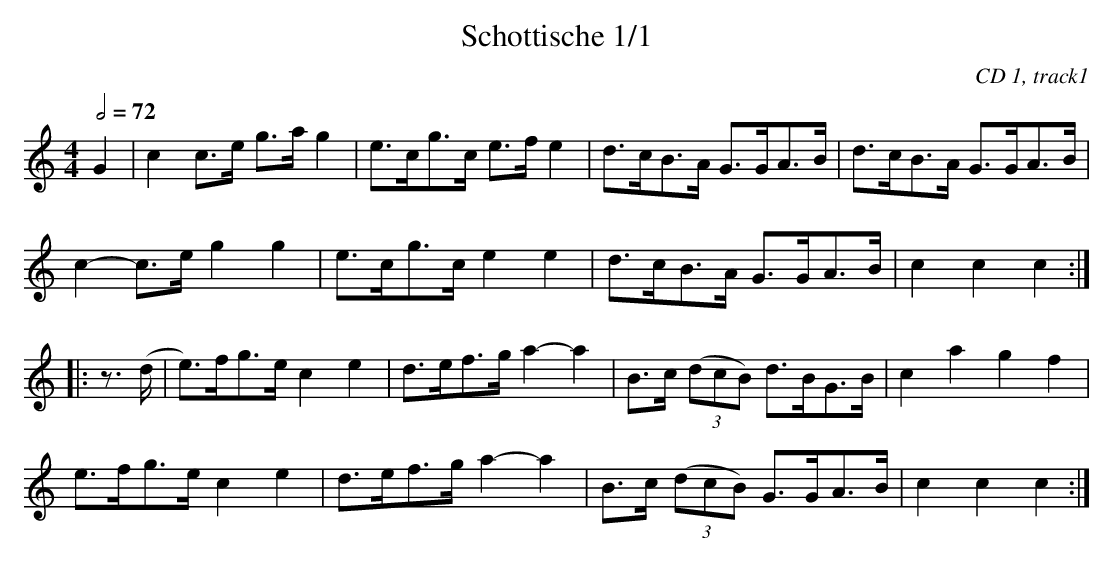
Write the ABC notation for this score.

X:1
T:Schottische 1/1
C:CD 1, track1
M:4/4
L:1/8
Q:1/2=72
K:C
G2|c2c>e g>ag2|e>cg>c e>fe2|d>cB>A G>GA>B|d>cB>A G>GA>B|
c2-c>e g2g2|e>cg>c e2e2|d>cB>A G>GA>B|c2c2c2:|
|:z>(d|e)>fg>e c2e2|d>ef>g a2-a2|B>c ((3dcB) d>BG>B|c2a2 g2f2|
e>fg>e c2e2|d>ef>g a2-a2|B>c ((3dcB) G>GA>B|c2c2 c2:|
